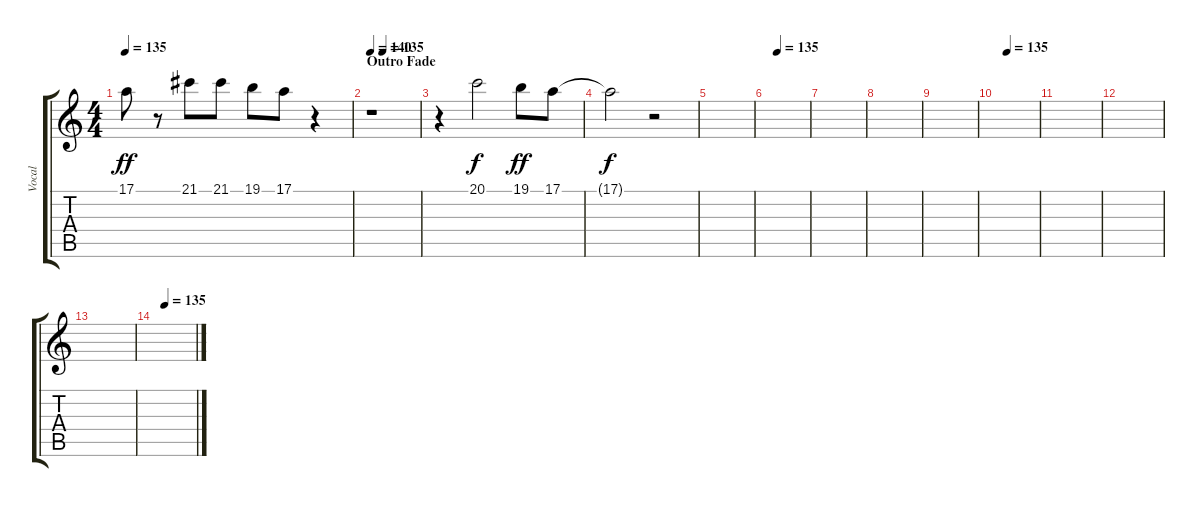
\track ("Vocal" "Vocal") {instrument harmonica}
\staff {score tabs}
\tuning (E4 B3 G3 D3 A2 E2) {hide}
\ts (4 4)
\tempo 135
\clef g2
\ks c
17.1.8{dy ff} r.8 21.1.8 21.1.8 19.1.8 17.1.8 r.4 |
\section ("" "Outro Fade ")
\tempo (135 0.25)
\tempo 140
r.1 |
r.4 20.1.2{dy f} 19.1.8{dy ff} 17.1.8 |
17.1{t}.2{dy f} r.2 |
|
\tempo (135 0.25)
|
|
|
|
\tempo (135 0.25)
|
|
|
|
\tempo (135 0.25)
